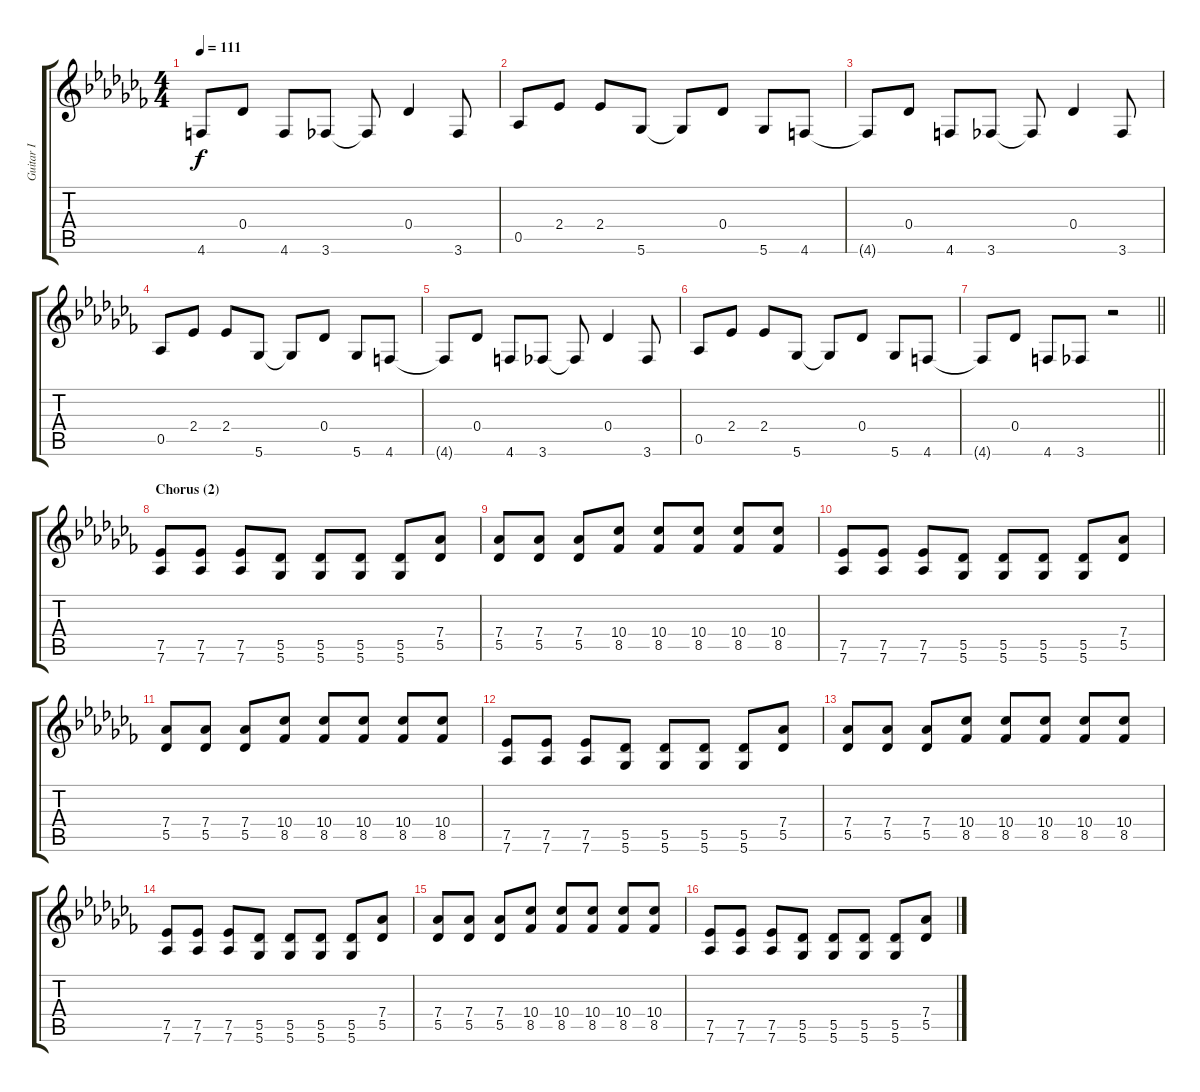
\track ("Guitar I" "Guitar I") {instrument distortionguitar}
\staff {score tabs}
\tuning (Eb4 Bb3 Gb3 Db3 Ab2 Db2) {hide}
\ts (4 4)
\tempo 111
\clef g2
\ks abminor
4.6{t}.8{dy f} 0.4.8 4.6.8 3.6.8 3.6{t}.8 0.4.4 3.6.8 |
0.5.8 2.4.8 2.4.8 5.6.8 5.6{t}.8 0.4.8 5.6.8 4.6.8 |
4.6{t}.8 0.4.8 4.6.8 3.6.8 3.6{t}.8 0.4.4 3.6.8 |
0.5.8 2.4.8 2.4.8 5.6.8 5.6{t}.8 0.4.8 5.6.8 4.6.8 |
4.6{t}.8 0.4.8 4.6.8 3.6.8 3.6{t}.8 0.4.4 3.6.8 |
0.5.8 2.4.8 2.4.8 5.6.8 5.6{t}.8 0.4.8 5.6.8 4.6.8 |
\barLineRight lightlight
4.6{t}.8 0.4.8 4.6.8 3.6.8 r.2 |
\section ("" "Chorus (2)")
(7.5 7.6).8 (7.5 7.6).8 (7.5 7.6).8 (5.5 5.6).8 (5.5 5.6).8 (5.5 5.6).8 (5.5 5.6).8 (7.4 5.5).8 |
(7.4 5.5).8 (7.4 5.5).8 (7.4 5.5).8 (10.4 8.5).8 (10.4 8.5).8 (10.4 8.5).8 (10.4 8.5).8 (10.4 8.5).8 |
(7.5 7.6).8 (7.5 7.6).8 (7.5 7.6).8 (5.5 5.6).8 (5.5 5.6).8 (5.5 5.6).8 (5.5 5.6).8 (7.4 5.5).8 |
(7.4 5.5).8 (7.4 5.5).8 (7.4 5.5).8 (10.4 8.5).8 (10.4 8.5).8 (10.4 8.5).8 (10.4 8.5).8 (10.4 8.5).8 |
(7.5 7.6).8 (7.5 7.6).8 (7.5 7.6).8 (5.5 5.6).8 (5.5 5.6).8 (5.5 5.6).8 (5.5 5.6).8 (7.4 5.5).8 |
(7.4 5.5).8 (7.4 5.5).8 (7.4 5.5).8 (10.4 8.5).8 (10.4 8.5).8 (10.4 8.5).8 (10.4 8.5).8 (10.4 8.5).8 |
(7.5 7.6).8 (7.5 7.6).8 (7.5 7.6).8 (5.5 5.6).8 (5.5 5.6).8 (5.5 5.6).8 (5.5 5.6).8 (7.4 5.5).8 |
(7.4 5.5).8 (7.4 5.5).8 (7.4 5.5).8 (10.4 8.5).8 (10.4 8.5).8 (10.4 8.5).8 (10.4 8.5).8 (10.4 8.5).8 |
(7.5 7.6).8 (7.5 7.6).8 (7.5 7.6).8 (5.5 5.6).8 (5.5 5.6).8 (5.5 5.6).8 (5.5 5.6).8 (7.4 5.5).8
